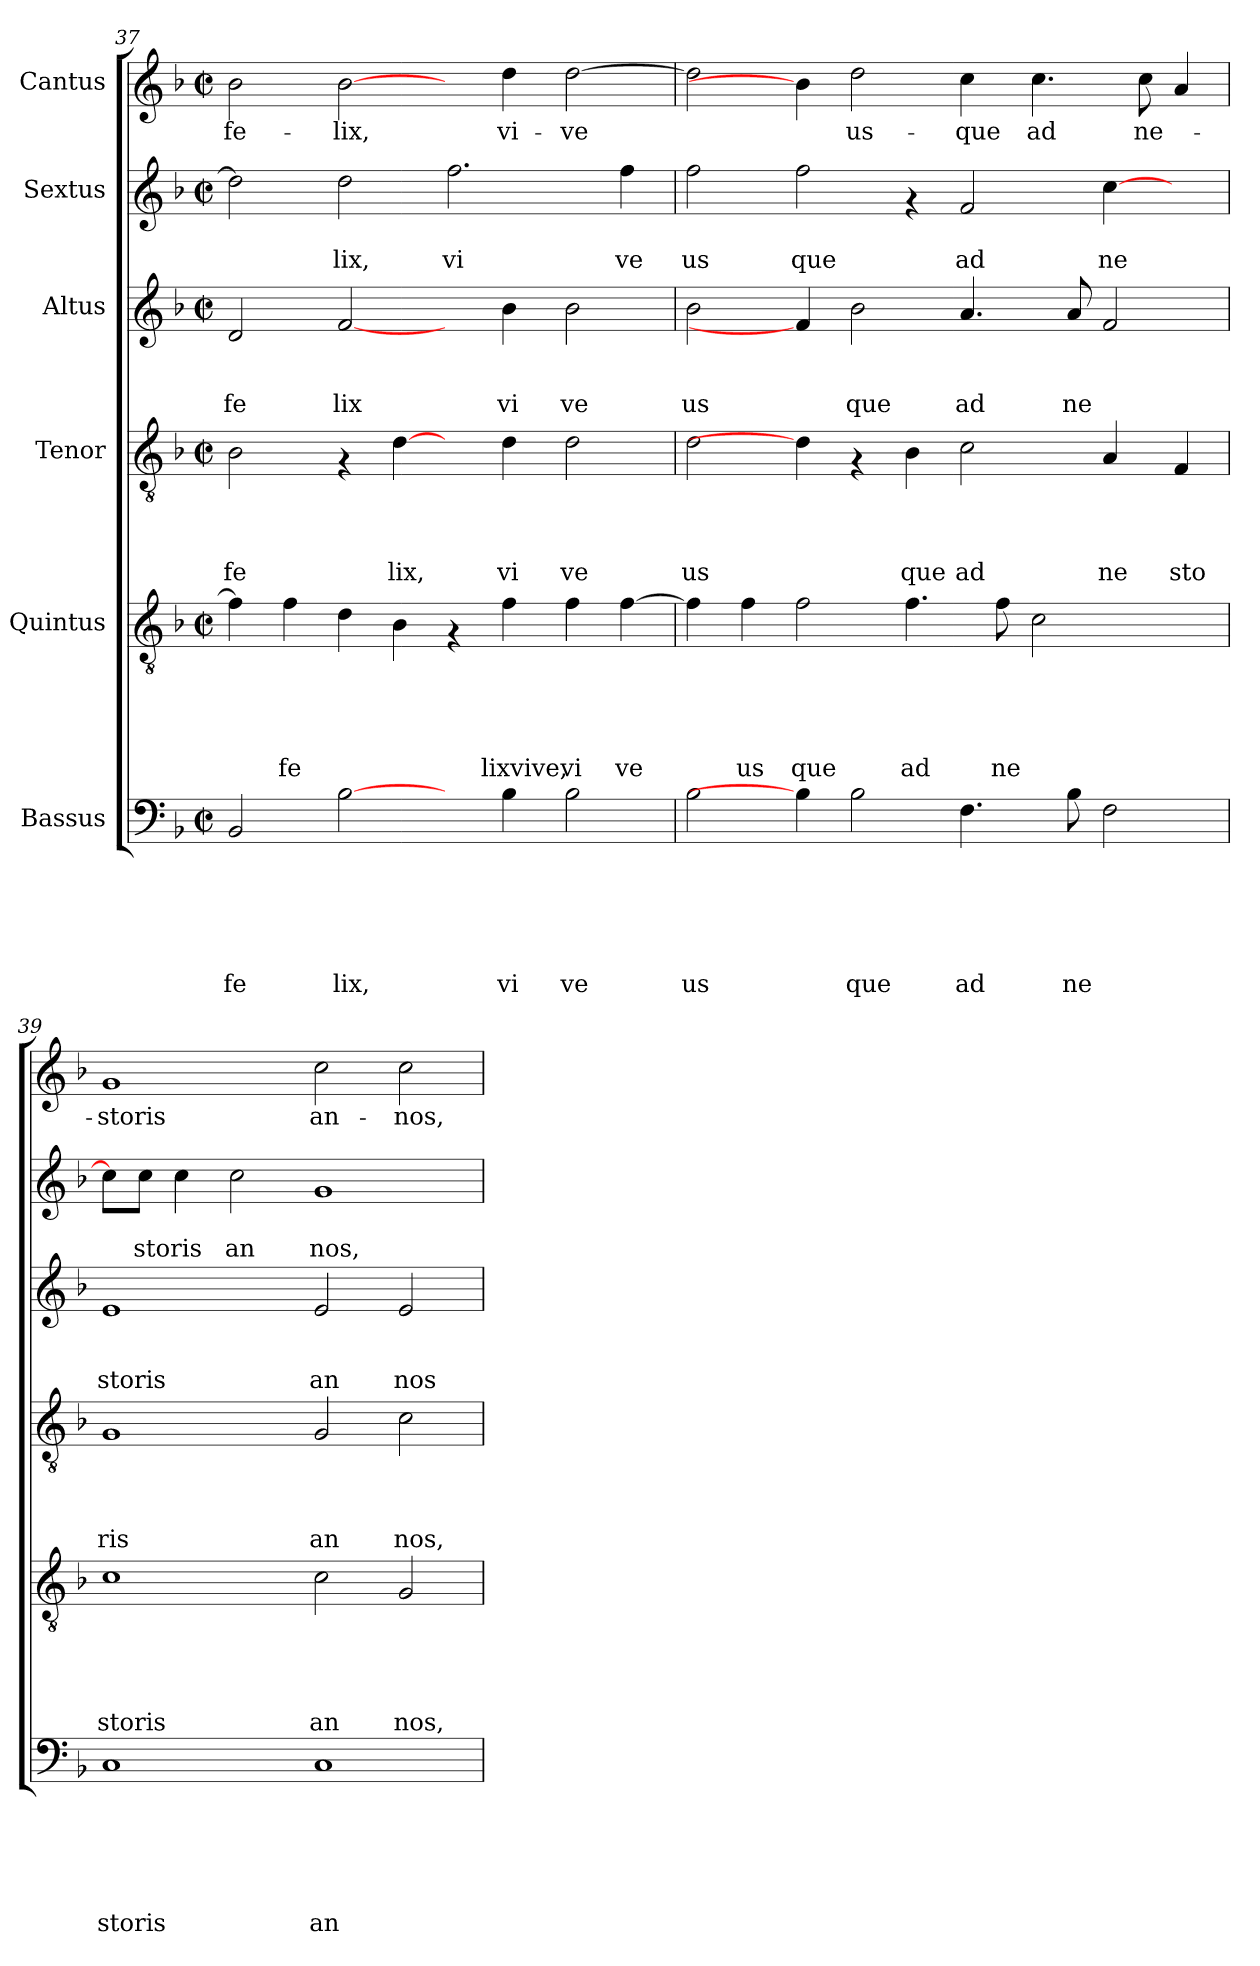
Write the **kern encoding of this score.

**kern	**text	**text	**text	**text	**text	**text	**kern	**text	**text	**text	**text	**text	**kern	**text	**text	**text	**text	**kern	**text	**text	**text	**kern	**text	**text	**kern	**text
*part6	*part6	*part6	*part6	*part6	*part6	*part6	*part5	*part5	*part5	*part5	*part5	*part5	*part4	*part4	*part4	*part4	*part4	*part3	*part3	*part3	*part3	*part2	*part2	*part2	*part1	*part1
*staff6	*staff6	*staff6	*staff6	*staff6	*staff6	*staff6	*staff5	*staff5	*staff5	*staff5	*staff5	*staff5	*staff4	*staff4	*staff4	*staff4	*staff4	*staff3	*staff3	*staff3	*staff3	*staff2	*staff2	*staff2	*staff1	*staff1
*I"Bassus	*	*	*	*	*	*	*I"Quintus	*	*	*	*	*	*I"Tenor	*	*	*	*	*I"Altus	*	*	*	*I"Sextus	*	*	*I"Cantus	*
*clefF4	*	*	*	*	*	*	*clefGv2	*	*	*	*	*	*clefGv2	*	*	*	*	*clefG2	*	*	*	*clefG2	*	*	*clefG2	*
*k[b-]	*	*	*	*	*	*	*k[b-]	*	*	*	*	*	*k[b-]	*	*	*	*	*k[b-]	*	*	*	*k[b-]	*	*	*k[b-]	*
*F:	*	*	*	*	*	*	*F:	*	*	*	*	*	*F:	*	*	*	*	*F:	*	*	*	*F:	*	*	*F:	*
*M2/2	*	*	*	*	*	*	*M2/2	*	*	*	*	*	*M2/2	*	*	*	*	*M2/2	*	*	*	*M2/2	*	*	*M2/2	*
*met(c|)	*	*	*	*	*	*	*met(c|)	*	*	*	*	*	*met(c|)	*	*	*	*	*met(c|)	*	*	*	*met(c|)	*	*	*met(c|)	*
=37	=37	=37	=37	=37	=37	=37	=37	=37	=37	=37	=37	=37	=37	=37	=37	=37	=37	=37	=37	=37	=37	=37	=37	=37	=37	=37
!	!	!	!	!	!	!LO:LY:b	!	!	!	!	!	!	!	!	!	!	!LO:LY:b	!	!	!	!LO:LY:b	!	!	!	!	!LO:LY:b
2BB-/	.	.	.	.	.	fe	4f\]	.	.	.	.	.	2B-\	.	.	.	fe	2d/	.	.	fe	2dd\]	.	.	2b-\	fe-
!	!	!	!	!	!	!	!	!	!	!	!	!LO:LY:b	!	!	!	!	!	!	!	!	!	!	!	!	!	!
.	.	.	.	.	.	.	4f\	.	.	.	.	fe	.	.	.	.	.	.	.	.	.	.	.	.	.	.
!	!	!	!	!	!	!LO:LY:b	!	!	!	!	!	!	!	!	!	!	!	!	!	!	!LO:LY:b	!	!	!LO:LY:b	!	!LO:LY:b
[2B-\	.	.	.	.	.	lix,	4d\	.	.	.	.	.	4rF	.	.	.	.	[2f/	.	.	lix	2dd\	.	lix,	[2b-\	-lix,
!	!	!	!	!	!	!	!	!	!	!	!	!	!	!	!	!	!LO:LY:b	!	!	!	!	!	!	!	!	!
.	.	.	.	.	.	.	4B-\	.	.	.	.	.	[4d\	.	.	.	lix,	.	.	.	.	.	.	.	.	.
!	!	!	!	!	!	!	!	!	!	!	!	!	!	!	!	!	!	!	!	!	!	!	!	!LO:LY:b	!	!
4ryy	.	.	.	.	.	.	4rF	.	.	.	.	.	4ryy	.	.	.	.	4ryy	.	.	.	2.ff\	.	vi	4ryy	.
!	!	!	!	!	!	!LO:LY:b	!	!	!	!	!	!LO:LY:b	!	!	!	!	!LO:LY:b	!	!	!	!LO:LY:b	!	!	!	!	!LO:LY:b
4B-\	.	.	.	.	.	vi	4f\	.	.	.	.	lixvive,	4d\	.	.	.	vi	4b-\	.	.	vi	.	.	.	4dd\	vi-
!	!	!	!	!	!	!LO:LY:b	!	!	!	!	!	!LO:LY:b	!	!	!	!	!LO:LY:b	!	!	!	!LO:LY:b	!	!	!	!	!LO:LY:b
2B-\	.	.	.	.	.	ve	4f\	.	.	.	.	vi	2d\	.	.	.	ve	2b-\	.	.	ve	.	.	.	[>2dd\	-ve
!	!	!	!	!	!	!	!	!	!	!	!	!LO:LY:b	!	!	!	!	!	!	!	!	!	!	!	!LO:LY:b	!	!
.	.	.	.	.	.	.	[>4f\	.	.	.	.	ve	.	.	.	.	.	.	.	.	.	4ff\	.	ve	.	.
=38	=38	=38	=38	=38	=38	=38	=38	=38	=38	=38	=38	=38	=38	=38	=38	=38	=38	=38	=38	=38	=38	=38	=38	=38	=38	=38
!	!	!	!	!	!	!LO:LY:b	!	!	!	!	!	!	!	!	!	!	!LO:LY:b	!	!	!	!LO:LY:b	!	!	!LO:LY:b	!	!
2B-\	.	.	.	.	.	us	4f\]	.	.	.	.	.	2d\	.	.	.	us	2b-\	.	.	us	2ff\	.	us	2dd\]	.
!	!	!	!	!	!	!	!	!	!	!	!	!LO:LY:b	!	!	!	!	!	!	!	!	!	!	!	!	!	!
.	.	.	.	.	.	.	4f\	.	.	.	.	us	.	.	.	.	.	.	.	.	.	.	.	.	.	.
!	!	!	!	!	!	!	!	!	!	!	!	!LO:LY:b	!	!	!	!	!	!	!	!	!	!	!	!LO:LY:b	!	!
4B-\]	.	.	.	.	.	.	2f\	.	.	.	.	que	4d\]	.	.	.	.	4f/]	.	.	.	2ff\	.	que	4b-\]	.
!	!	!	!	!	!	!LO:LY:b	!	!	!	!	!	!	!	!	!	!	!	!	!	!	!LO:LY:b	!	!	!	!	!LO:LY:b
2B-\	.	.	.	.	.	que	.	.	.	.	.	.	4rF	.	.	.	.	2b-\	.	.	que	.	.	.	2dd\	us-
!	!	!	!	!	!	!	!	!	!	!	!	!LO:LY:b	!	!	!	!	!LO:LY:b	!	!	!	!	!	!	!	!	!
.	.	.	.	.	.	.	4.f\	.	.	.	.	ad	4B-\	.	.	.	que	.	.	.	.	4rf	.	.	.	.
!	!	!	!	!	!	!LO:LY:b	!	!	!	!	!	!	!	!	!	!	!LO:LY:b	!	!	!	!LO:LY:b	!	!	!LO:LY:b	!	!LO:LY:b
4.F\	.	.	.	.	.	ad	.	.	.	.	.	.	2c\	.	.	.	ad	4.a/	.	.	ad	2f/	.	ad	4cc\	-que
!	!	!	!	!	!	!	!	!	!	!	!	!LO:LY:b	!	!	!	!	!	!	!	!	!	!	!	!	!	!
.	.	.	.	.	.	.	8f\	.	.	.	.	ne	.	.	.	.	.	.	.	.	.	.	.	.	.	.
!	!	!	!	!	!	!	!	!	!	!	!	!	!	!	!	!	!	!	!	!	!	!	!	!	!	!LO:LY:b
.	.	.	.	.	.	.	2c\	.	.	.	.	.	.	.	.	.	.	.	.	.	.	.	.	.	4.cc\	ad
!	!	!	!	!	!	!LO:LY:b	!	!	!	!	!	!	!	!	!	!	!	!	!	!	!LO:LY:b	!	!	!	!	!
8B-\	.	.	.	.	.	ne	.	.	.	.	.	.	.	.	.	.	.	8a/	.	.	ne	.	.	.	.	.
!	!	!	!	!	!	!	!	!	!	!	!	!	!	!	!	!	!LO:LY:b	!	!	!	!	!	!	!LO:LY:b	!	!
2F\	.	.	.	.	.	.	.	.	.	.	.	.	4A/	.	.	.	ne	2f/	.	.	.	[>4cc\	.	ne	.	.
!	!	!	!	!	!	!	!	!	!	!	!	!	!	!	!	!	!	!	!	!	!	!	!	!	!	!LO:LY:b
.	.	.	.	.	.	.	.	.	.	.	.	.	.	.	.	.	.	.	.	.	.	.	.	.	8cc\	ne-
!	!	!	!	!	!	!	!	!	!	!	!	!	!	!	!	!	!LO:LY:b	!	!	!	!	!	!	!	!	!
.	.	.	.	.	.	.	4ryy	.	.	.	.	.	4F/	.	.	.	sto	.	.	.	.	4ryy	.	.	4a/	.
=39	=39	=39	=39	=39	=39	=39	=39	=39	=39	=39	=39	=39	=39	=39	=39	=39	=39	=39	=39	=39	=39	=39	=39	=39	=39	=39
!	!	!	!	!	!	!LO:LY:b	!	!	!	!	!	!LO:LY:b	!	!	!	!	!LO:LY:b	!	!	!	!LO:LY:b	!	!	!	!	!LO:LY:b
1C	.	.	.	.	.	storis	1c	.	.	.	.	storis	1G	.	.	.	ris	1e	.	.	storis	8cc\L]	.	.	1g	-storis
!	!	!	!	!	!	!	!	!	!	!	!	!	!	!	!	!	!	!	!	!	!	!	!	!LO:LY:b	!	!
.	.	.	.	.	.	.	.	.	.	.	.	.	.	.	.	.	.	.	.	.	.	8cc\J	.	storis	.	.
.	.	.	.	.	.	.	.	.	.	.	.	.	.	.	.	.	.	.	.	.	.	4cc\	.	.	.	.
!	!	!	!	!	!	!	!	!	!	!	!	!	!	!	!	!	!	!	!	!	!	!	!	!LO:LY:b	!	!
.	.	.	.	.	.	.	.	.	.	.	.	.	.	.	.	.	.	.	.	.	.	2cc\	.	an	.	.
!	!	!	!	!	!	!LO:LY:b	!	!	!	!	!	!LO:LY:b	!	!	!	!	!LO:LY:b	!	!	!	!LO:LY:b	!	!	!LO:LY:b	!	!LO:LY:b
1C	.	.	.	.	.	an	2c\	.	.	.	.	an	2G/	.	.	.	an	2e/	.	.	an	1g	.	nos,	2cc\	an-
!	!	!	!	!	!	!	!	!	!	!	!	!LO:LY:b	!	!	!	!	!LO:LY:b	!	!	!	!LO:LY:b	!	!	!	!	!LO:LY:b
.	.	.	.	.	.	.	2G/	.	.	.	.	nos,	2c\	.	.	.	nos,	2e/	.	.	nos	.	.	.	2cc\	-nos,
=	=	=	=	=	=	=	=	=	=	=	=	=	=	=	=	=	=	=	=	=	=	=	=	=	=	=
*-	*-	*-	*-	*-	*-	*-	*-	*-	*-	*-	*-	*-	*-	*-	*-	*-	*-	*-	*-	*-	*-	*-	*-	*-	*-	*-
